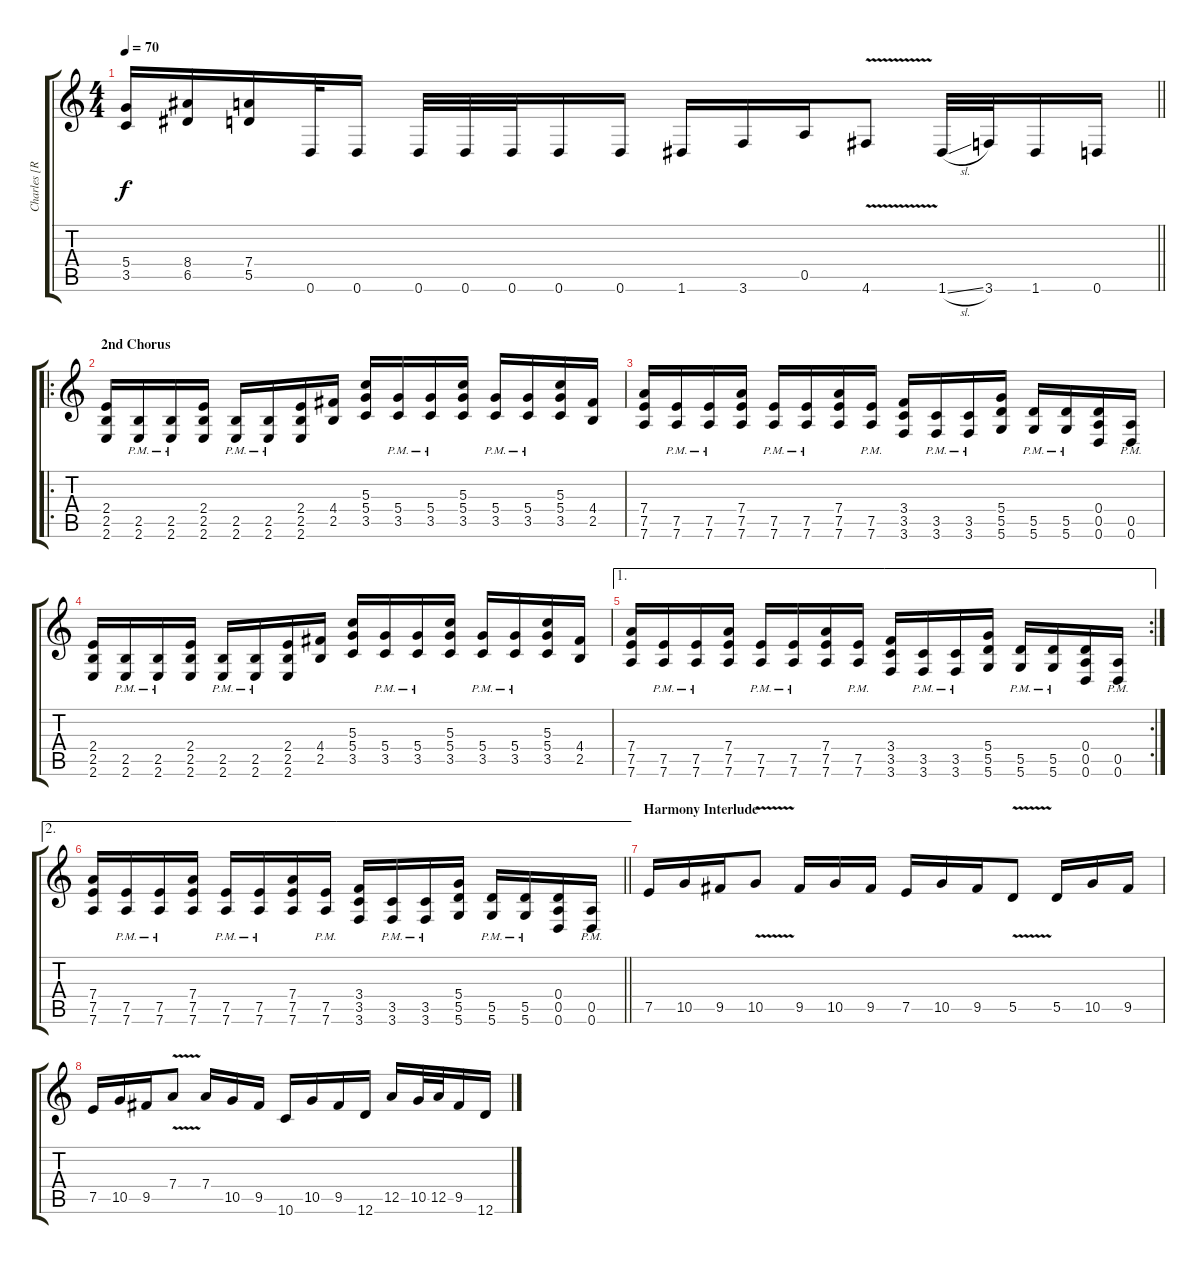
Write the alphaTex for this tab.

\track ("Charles [Rhythm Guitar]" "Charles [R") {instrument distortionguitar}
\staff {score tabs}
\tuning (E4 B3 G3 D3 A2 D2) {hide}
\ts (4 4)
\tempo 70
\clef g2
\barLineRight lightlight
\ks c
(5.4 3.5).16{dy f} (8.4 6.5).16 (7.4 5.5).16 0.6.32 0.6.16 0.6.32 0.6.32 0.6.32 0.6.16 0.6.16 1.6.16 3.6.16 0.5.16 4.6{v}.8 1.6{sl}.32 3.6.32 1.6.16 0.6.16 |
\ro
\section ("" "2nd Chorus")
(2.4 2.5 2.6).16 (2.5{pm} 2.6{pm}).16 (2.5{pm} 2.6{pm}).16 (2.4 2.5 2.6).16 (2.5{pm} 2.6{pm}).16 (2.5{pm} 2.6{pm}).16 (2.4 2.5 2.6).16 (4.4 2.5).16 (5.3 5.4 3.5).16 (5.4{pm} 3.5{pm}).16 (5.4{pm} 3.5{pm}).16 (5.3 5.4 3.5).16 (5.4{pm} 3.5{pm}).16 (5.4{pm} 3.5{pm}).16 (5.3 5.4 3.5).16 (4.4 2.5).16 |
(7.4 7.5 7.6).16 (7.5{pm} 7.6{pm}).16 (7.5{pm} 7.6{pm}).16 (7.4 7.5 7.6).16 (7.5{pm} 7.6{pm}).16 (7.5{pm} 7.6{pm}).16 (7.4 7.5 7.6).16 (7.5{pm} 7.6{pm}).16 (3.4 3.5 3.6).16 (3.5{pm} 3.6{pm}).16 (3.5{pm} 3.6{pm}).16 (5.4 5.5 5.6).16 (5.5{pm} 5.6{pm}).16 (5.5{pm} 5.6{pm}).16 (0.4 0.5 0.6).16 (0.5{pm} 0.6{pm}).16 |
(2.4 2.5 2.6).16 (2.5{pm} 2.6{pm}).16 (2.5{pm} 2.6{pm}).16 (2.4 2.5 2.6).16 (2.5{pm} 2.6{pm}).16 (2.5{pm} 2.6{pm}).16 (2.4 2.5 2.6).16 (4.4 2.5).16 (5.3 5.4 3.5).16 (5.4{pm} 3.5{pm}).16 (5.4{pm} 3.5{pm}).16 (5.3 5.4 3.5).16 (5.4{pm} 3.5{pm}).16 (5.4{pm} 3.5{pm}).16 (5.3 5.4 3.5).16 (4.4 2.5).16 |
\ae 1
\rc 2
(7.4 7.5 7.6).16 (7.5{pm} 7.6{pm}).16 (7.5{pm} 7.6{pm}).16 (7.4 7.5 7.6).16 (7.5{pm} 7.6{pm}).16 (7.5{pm} 7.6{pm}).16 (7.4 7.5 7.6).16 (7.5{pm} 7.6{pm}).16 (3.4 3.5 3.6).16 (3.5{pm} 3.6{pm}).16 (3.5{pm} 3.6{pm}).16 (5.4 5.5 5.6).16 (5.5{pm} 5.6{pm}).16 (5.5{pm} 5.6{pm}).16 (0.4 0.5 0.6).16 (0.5{pm} 0.6{pm}).16 |
\ae 2
\barLineRight lightlight
(7.4 7.5 7.6).16 (7.5{pm} 7.6{pm}).16 (7.5{pm} 7.6{pm}).16 (7.4 7.5 7.6).16 (7.5{pm} 7.6{pm}).16 (7.5{pm} 7.6{pm}).16 (7.4 7.5 7.6).16 (7.5{pm} 7.6{pm}).16 (3.4 3.5 3.6).16 (3.5{pm} 3.6{pm}).16 (3.5{pm} 3.6{pm}).16 (5.4 5.5 5.6).16 (5.5{pm} 5.6{pm}).16 (5.5{pm} 5.6{pm}).16 (0.4 0.5 0.6).16 (0.5{pm} 0.6{pm}).16 |
\section ("" "Harmony Interlude")
7.5.16 10.5.16 9.5.16 10.5{v}.8 9.5.16 10.5.16 9.5.16 7.5.16 10.5.16 9.5.16 5.5{v}.8 5.5.16 10.5.16 9.5.16 |
7.5.16 10.5.16 9.5.16 7.4{v}.8 7.4.16 10.5.16 9.5.16 10.6.16 10.5.16 9.5.16 12.6.16 12.5.16 10.5.32 12.5.32 9.5.16 12.6.16
